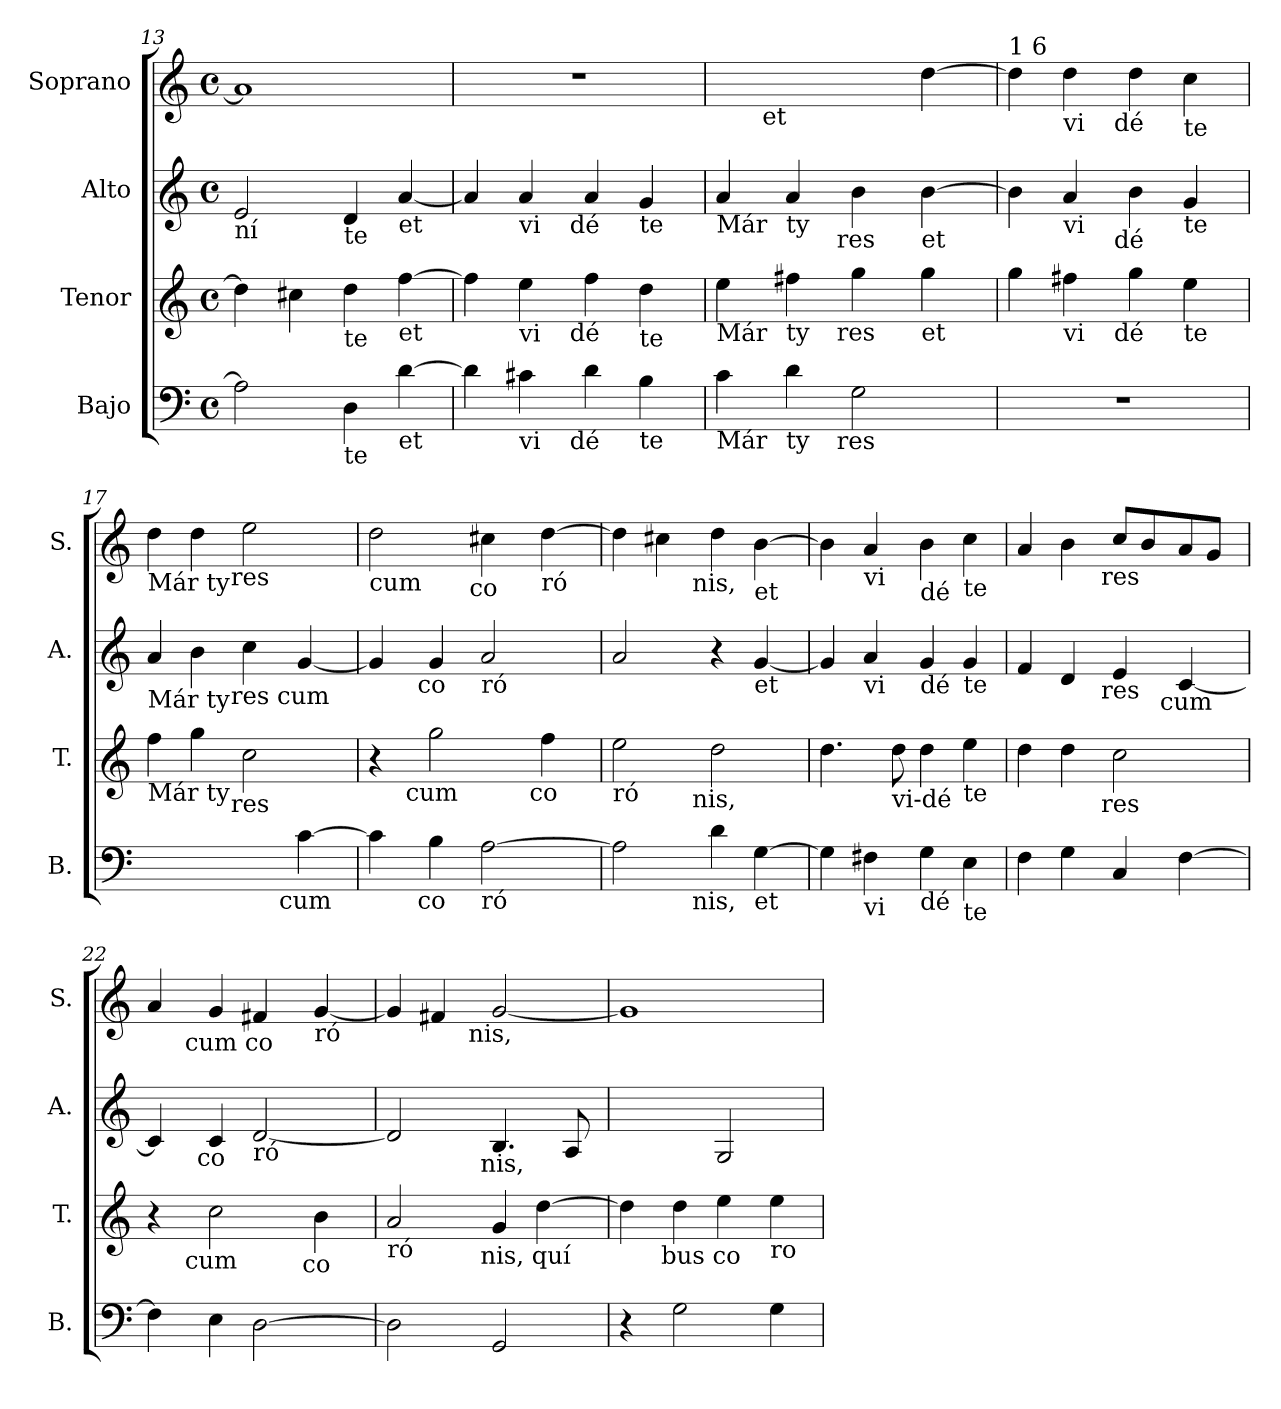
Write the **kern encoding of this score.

**kern	**kern	**kern	**kern
*part4	*part3	*part2	*part1
*staff4	*staff3	*staff2	*staff1
*I"Bajo	*I"Tenor	*I"Alto	*I"Soprano
*I'B.	*I'T.	*I'A.	*I'S.
*clefF4	*clefG2	*clefG2	*clefG2
*ITrd7c12	*	*	*
*k[]	*k[]	*k[]	*k[]
*C:	*C:	*C:	*C:
*M4/4	*M4/4	*M4/4	*M4/4
*met(c)	*met(c)	*met(c)	*met(c)
=13	=13	=13	=13
!	!	!LO:TX:b:t=ní	!
2AA\]	4dd\]	2e/	1a]
.	4cc#X\	.	.
!	!	!LO:TX:b:t=te	!
!	!LO:TX:b:t=te	!	!
!LO:TX:b:t=te	!	!	!
4DD\	4dd\	4d/	.
!	!	!LO:TX:b:t=et	!
!	!LO:TX:b:t=et	!	!
!LO:TX:b:t=et	!	!	!
[>4D\	[>4ff\	[<4a/	.
=14	=14	=14	=14
*^	*^	*^	*
4D\]	4...ryy	4ff\]	4...ryy	4a/]	4...ryy	1r
!	!	!	!	!LO:TX:b:t=vi	!	!
!	!	!LO:TX:b:t=vi	!	!	!	!
!LO:TX:b:t=vi	!	!	!	!	!	!
4C#X\	.	4ee\	.	4a/	.	.
!	!	!	!	!	!LO:TX:b:t=dé	!
!	!	!	!LO:TX:b:t=dé	!	!	!
!	!LO:TX:b:t=dé	!	!	!	!	!
.	2ryy	.	2ryy	.	2ryy	.
4D\	.	4ff\	.	4a/	.	.
!	!	!	!	!LO:TX:b:t=te	!	!
!	!	!LO:TX:b:t=te	!	!	!	!
!LO:TX:b:t=te	!	!	!	!	!	!
4BB\	.	4dd\	.	4g/	.	.
.	32ryy	.	32ryy	.	32ryy	.
=15	=15	=15	=15	=15	=15	=15
!	!	!	!	!LO:TX:b:t=Már	!	!
!	!	!LO:TX:b:t=Már	!	!	!	!
!LO:TX:b:t=Már	!	!	!	!	!	!
*	*	*	*	*	*	*^
4C\	4...ryy	4ee\	4...ryy	4a/	4...ryy	2.ryy	8.ryy
!	!	!	!	!	!	!	!LO:TX:b:t=et
.	.	.	.	.	.	.	2ryy
!	!	!	!	!LO:TX:b:t=ty	!	!	!
!	!	!LO:TX:b:t=ty	!	!	!	!	!
!LO:TX:b:t=ty	!	!	!	!	!	!	!
4D\	.	4ff#X\	.	4a/	.	.	.
!	!	!	!	!	!LO:TX:b:t=res	!	!
!	!	!	!LO:TX:b:t=res	!	!	!	!
!	!LO:TX:b:t=res	!	!	!	!	!	!
.	2ryy	.	2ryy	.	2ryy	.	.
2GG\	.	4gg\	.	4b\	.	.	.
.	.	.	.	.	.	.	4ryy
!	!	!	!	!LO:TX:b:t=et	!	!	!
!	!	!LO:TX:b:t=et	!	!	!	!	!
.	.	4gg\	.	[<4b\	.	[<4dd\	.
.	.	.	.	.	.	.	16ryy
.	32ryy	.	32ryy	.	32ryy	.	.
!!LO:LB:g=z	!!
=16	=16	=16	=16	=16	=16	=16	=16
!	!	!	!	!	!	!LO:TX:a:t=1 6	!
*v	*v	*	*	*	*	*	*
1r	4gg\	4...ryy	4b\]	4...ryy	4dd\]	4...ryy
!	!	!	!	!	!LO:TX:b:t=vi	!
!	!	!	!LO:TX:b:t=vi	!	!	!
!	!LO:TX:b:t=vi	!	!	!	!	!
.	4ff#X\	.	4a/	.	4dd\	.
!	!	!	!	!	!	!LO:TX:b:t=dé
!	!	!	!	!LO:TX:b:t=dé	!	!
!	!	!LO:TX:b:t=dé	!	!	!	!
.	.	2ryy	.	2ryy	.	2ryy
.	4gg\	.	4b\	.	4dd\	.
!	!	!	!	!	!LO:TX:b:t=te	!
!	!	!	!LO:TX:b:t=te	!	!	!
!	!LO:TX:b:t=te	!	!	!	!	!
.	4ee\	.	4g/	.	4cc\	.
.	.	32ryy	.	32ryy	.	32ryy
=17	=17	=17	=17	=17	=17	=17
!	!	!	!	!	!LO:TX:b:t=Már ty	!
!	!	!	!LO:TX:b:t=Már ty	!	!	!
!	!LO:TX:b:t=Már ty	!	!	!	!	!
*^	*	*	*	*	*	*
2.ryy	2ryy	4ff\	4...ryy	4a/	4...ryy	4dd\	4...ryy
.	.	4gg\	.	4b\	.	4dd\	.
!	!	!	!	!	!	!	!LO:TX:b:t=res
!	!	!	!	!	!LO:TX:b:t=res cum	!	!
!	!	!	!LO:TX:b:t=res	!	!	!	!
.	.	.	2ryy	.	2ryy	.	2ryy
.	8.ryy	2cc\	.	4cc\	.	2ee\	.
!	!LO:TX:b:t=cum	!	!	!	!	!	!
.	4ryy	.	.	.	.	.	.
[>4C\	.	.	.	[<4g/	.	.	.
.	16ryy	.	.	.	.	.	.
.	.	.	32ryy	.	32ryy	.	32ryy
=18	=18	=18	=18	=18	=18	=18	=18
!	!	!	!	!	!	!LO:TX:b:t=cum	!
*	*	*	*^	*	*	*	*
4C\]	8..ryy	4r	8.ryy	2ryy	4g/]	8..ryy	2dd\	4...ryy
!	!	!	!LO:TX:b:t=cum	!	!	!	!	!
.	.	.	2ryy	.	.	.	.	.
!	!	!	!	!	!	!LO:TX:b:t=co	!	!
!	!LO:TX:b:t=co	!	!	!	!	!	!	!
.	2ryy	.	.	.	.	2ryy	.	.
4BB\	.	2gg\	.	.	4g/	.	.	.
!	!	!	!	!	!	!	!	!LO:TX:b:t=co
.	.	.	.	.	.	.	.	2ryy
!	!	!	!	!	!LO:TX:b:t=ró	!	!	!
!LO:TX:b:t=ró	!	!	!	!	!	!	!	!
[>2AA\	.	.	.	8..ryy	2a/	.	4cc#X\	.
.	.	.	4ryy	.	.	.	.	.
!	!	!	!	!LO:TX:b:t=co	!	!	!	!
.	4ryy	.	.	4ryy	.	4ryy	.	.
!	!	!	!	!	!	!	!LO:TX:b:t=ró	!
.	.	4ff\	.	.	.	.	[>4dd\	.
.	.	.	16ryy	.	.	.	.	.
.	32ryy	.	.	32ryy	.	32ryy	.	32ryy
=19	=19	=19	=19	=19	=19	=19	=19	=19
!	!	!	!	!	!LO:TX:b:t=nis,	!	!	!
!	!	!LO:TX:b:t=ró	!	!	!	!	!	!
*	*	*	*v	*v	*	*	*	*
*	*	*	*	*v	*v	*	*
2AA\]	4..ryy	2ee\	4..ryy	2a/	4dd\]	4..ryy
.	.	.	.	.	4cc#X\	.
!	!	!	!	!	!	!LO:TX:b:t=nis,
!	!	!	!LO:TX:b:t=nis,	!	!	!
!	!LO:TX:b:t=nis,	!	!	!	!	!
.	2ryy	.	2ryy	.	.	2ryy
4D\	.	2dd\	.	4r	4dd\	.
!	!	!	!	!	!LO:TX:b:t=et	!
!	!	!	!	!LO:TX:b:t=et	!	!
!LO:TX:b:t=et	!	!	!	!	!	!
[>4GG\	.	.	.	[<4g/	[>4b\	.
.	16ryy	.	16ryy	.	.	16ryy
=20	=20	=20	=20	=20	=20	=20
!	!	!LO:TX:b:t=et	!	!	!	!
*v	*v	*	*	*	*v	*v
*	*v	*v	*	*
4GG\]	4.dd\	4g/]	4b\]
!	!	!	!LO:TX:b:t=vi
!	!	!LO:TX:b:t=vi	!
!LO:TX:b:t=vi	!	!	!
4FF#X\	.	4a/	4a/
!	!LO:TX:b:t=vi-dé	!	!
.	8dd\	.	.
!	!	!	!LO:TX:b:t=dé
!	!	!LO:TX:b:t=dé	!
!LO:TX:b:t=dé	!	!	!
4GG\	4dd\	4g/	4b\
!	!	!	!LO:TX:b:t=te
!	!	!LO:TX:b:t=te	!
!	!LO:TX:b:t=te	!	!
!LO:TX:b:t=te	!	!	!
4EE\	4ee\	4g/	4cc\
!!LO:LB:g=z
=21	=21	=21	=21
!	!	!	!LO:TX:a:t=2 1
!	!	!	!LO:TX:b:t=Már ty
!	!	!LO:TX:b:t=Már ty	!
!	!LO:TX:b:t=Már ty	!	!
*	*^	*^	*^
*	*	*	*	*^	*	*
4FF\	4dd\	4...ryy	4f/	4...ryy	2ryy	4a/	4...ryy
4GG\	4dd\	.	4d/	.	.	4b\	.
!	!	!	!	!	!	!	!LO:TX:b:t=res
!	!	!	!	!LO:TX:b:t=res	!	!	!
!	!	!LO:TX:b:t=res	!	!	!	!	!
.	.	2ryy	.	2ryy	.	.	2ryy
4CC/	2cc\	.	4e/	.	8.ryy	8cc/L	.
.	.	.	.	.	.	8b/	.
!	!	!	!	!	!LO:TX:b:t=cum	!	!
.	.	.	.	.	4ryy	.	.
[>4FF\	.	.	[<4c/	.	.	8a/	.
.	.	.	.	.	.	8g/J	.
.	.	.	.	.	16ryy	.	.
.	.	32ryy	.	32ryy	.	.	32ryy
*	*	*	*	*v	*v	*	*
=22	=22	=22	=22	=22	=22	=22
*	*	*^	*	*	*	*
4FF\]	4r	8.ryy	2ryy	4c/]	8..ryy	4a/	8.ryy
!	!	!	!	!	!	!	!LO:TX:b:t=cum co
!	!	!LO:TX:b:t=cum	!	!	!	!	!
.	.	2ryy	.	.	.	.	2ryy
!	!	!	!	!	!LO:TX:b:t=co	!	!
.	.	.	.	.	2ryy	.	.
4EE\	2cc\	.	.	4c/	.	4g/	.
!	!	!	!	!LO:TX:b:t=ró	!	!	!
[>2DD\	.	.	8..ryy	[<2d/	.	4f#X/	.
.	.	4ryy	.	.	.	.	4ryy
!	!	!	!LO:TX:b:t=co	!	!	!	!
.	.	.	4ryy	.	4ryy	.	.
!	!	!	!	!	!	!LO:TX:b:t=ró	!
.	4b\	.	.	.	.	[<4g/	.
.	.	16ryy	.	.	.	.	16ryy
.	.	.	32ryy	.	32ryy	.	.
=23	=23	=23	=23	=23	=23	=23	=23
!	!LO:TX:b:t=ró	!	!	!	!	!	!
*	*	*v	*v	*	*	*	*
2DD\]	2a/	4...ryy	2d/]	4...ryy	4g/]	4..ryy
.	.	.	.	.	4f#X/	.
!	!	!	!	!	!	!LO:TX:b:t=nis,
.	.	.	.	.	.	2ryy
!	!	!	!	!LO:TX:b:t=nis,	!	!
!	!	!LO:TX:b:t=nis, quí	!	!	!	!
.	.	2ryy	.	2ryy	.	.
2GGG/	4g/	.	4.B/	.	[<2g/	.
.	[>4dd\	.	.	.	.	.
.	.	.	8A/	.	.	.
.	.	.	.	.	.	16ryy
.	.	32ryy	.	32ryy	.	.
*	*	*	*v	*v	*	*
*	*	*	*	*v	*v
=24	=24	=24	=24	=24
4r	4dd\]	8..ryy	2ryy	1g]
!	!	!LO:TX:b:t=bus co	!	!
.	.	2ryy	.	.
2GG\	4dd\	.	.	.
.	4ee\	.	2G/	.
.	.	4ryy	.	.
!	!LO:TX:b:t=ro	!	!	!
4GG\	4ee\	.	.	.
.	.	32ryy	.	.
*	*v	*v	*	*
=	=	=	=
*-	*-	*-	*-
